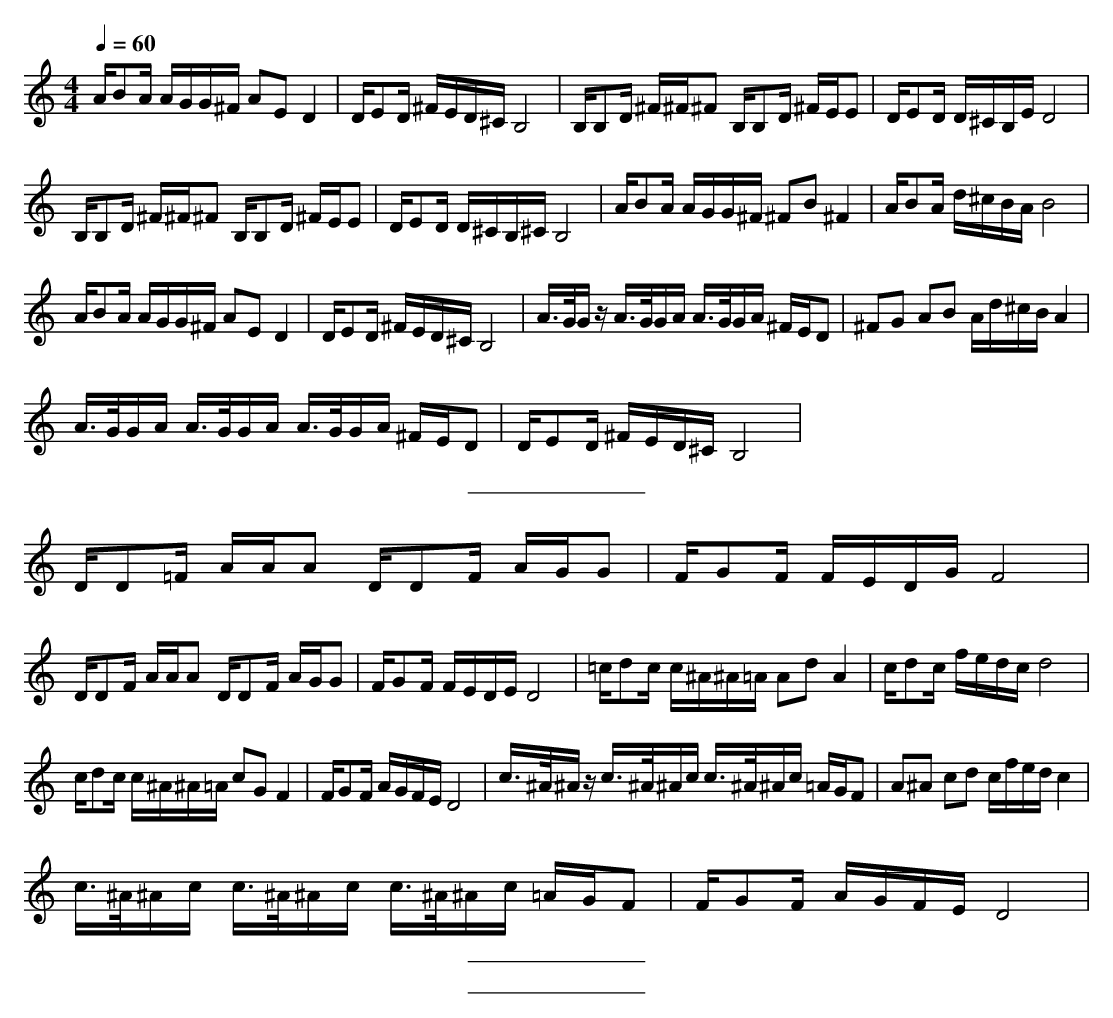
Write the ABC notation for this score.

X:1
T:
M: 4/4
L: 1/8
Q:1/4=60
K:C % 0 sharps
V:1
A/2BA/2 A/2G/2G/2^F/2 AE D2|D/2ED/2 ^F/2E/2D/2^C/2 B,4|B,/2B,D/2 ^F/2^F/2^F B,/2B,D/2 ^F/2E/2E|D/2ED/2 D/2^C/2B,/2E/2 D4|
B,/2B,D/2 ^F/2^F/2^F B,/2B,D/2 ^F/2E/2E|D/2ED/2 D/2^C/2B,/2^C/2 B,4|A/2BA/2 A/2G/2G/2^F/2 ^FB ^F2|A/2BA/2 d/2^c/2B/2A/2 B4|
A/2BA/2 A/2G/2G/2^F/2 AE D2|D/2ED/2 ^F/2E/2D/2^C/2 B,4|A/2>G/2G/2z/2 A/2>G/2G/2A/2 A/2>G/2G/2A/2 ^F/2E/2D|^FG AB A/2d/2^c/2B/2 A2|
A/2>G/2G/2A/2 A/2>G/2G/2A/2 A/2>G/2G/2A/2 ^F/2E/2D|D/2ED/2 ^F/2E/2D/2^C/2 B,4|
%%sep 10 10
D/2D=F/2 A/2A/2A D/2DF/2 A/2G/2G|F/2GF/2 F/2E/2D/2G/2 F4|
D/2DF/2 A/2A/2A D/2DF/2 A/2G/2G|F/2GF/2 F/2E/2D/2E/2 D4|=c/2dc/2 c/2^A/2^A/2=A/2 Ad A2|c/2dc/2 f/2e/2d/2c/2 d4|
c/2dc/2 c/2^A/2^A/2=A/2 cG F2|F/2GF/2 A/2G/2F/2E/2 D4|c/2>^A/2^A/2z/2 c/2>^A/2^A/2c/2 c/2>^A/2^A/2c/2 =A/2G/2F|A^A cd c/2f/2e/2d/2 c2|
c/2>^A/2^A/2c/2 c/2>^A/2^A/2c/2 c/2>^A/2^A/2c/2 =A/2G/2F|F/2GF/2 A/2G/2F/2E/2 D4|
V:2
z/2z/2z/2z/2 z/2z/2z/2z/2 z/2z/2z/2z/2 z/2z/2z/2z/2|z/2z/2z/2z/2 z/2z/2z/2z/2 z/2z/2z/2z/2 z/2z/2z/2z/2|
%%sep 10 10
z/2z/2z/2z/2 z/2z/2z/2z/2 z/2z/2z/2z/2 z/2z/2z/2z/2|z/2z/2z/2z/2 z/2z/2z/2z/2 z/2z/2z/2z/2 z/2z/2z/2z/2|
z/2z/2z/2z/2 z/2z/2z/2z/2 z/2z/2z/2z/2 z/2z/2z/2z/2|z/2z/2z/2z/2 z/2z/2z/2z/2 z/2z/2z/2z/2 z/2z/2z/2z/2|z/2z/2z/2z/2 z/2z/2z/2z/2 z/2z/2z/2z/2 z/2z/2z/2z/2|z/2z/2z/2z/2 z/2z/2z/2z/2 z/2z/2z/2z/2 z/2z/2z/2z/2|
z/2z/2z/2z/2 z/2z/2z/2z/2 z/2z/2z/2z/2 z/2z/2z/2z/2|z/2z/2z/2z/2 z/2z/2z/2z/2 z/2z/2z/2z/2 z/2z/2z/2z/2|z/2z/2z/2z/2 z/2z/2z/2z/2 z/2z/2z/2z/2 z/2z/2z/2z/2|z/2z/2z/2z/2 z/2z/2z/2z/2 z/2z/2z/2z/2 z/2z/2z/2z/2|
z/2z/2z/2z/2 z/2z/2z/2z/2 z/2z/2z/2z/2 z/2z/2z/2z/2|z/2z/2z/2z/2 z/2z/2z/2z/2 z/2z/2z/2z/2 z/2z/2z/2z/2|
%%sep 10 10
z/2z/2z/2z/2 z/2z/2z/2z/2 z/2z/2z/2z/2 z/2z/2z/2z/2|z/2z/2z/2z/2 z/2z/2z/2z/2 z/2z/2z/2z/2 z/2z/2z/2z/2|
z/2z/2z/2z/2 z/2z/2z/2z/2 z/2z/2z/2z/2 z/2z/2z/2z/2|z/2z/2z/2z/2 z/2z/2z/2z/2 z/2z/2z/2z/2 z/2z/2z/2z/2|z/2z/2z/2z/2 z/2z/2z/2z/2 z/2z/2z/2z/2 z/2z/2z/2z/2|z/2z/2z/2z/2 z/2z/2z/2z/2 z/2z/2z/2z/2 z/2z/2z/2z/2|
z/2z/2z/2z/2 z/2z/2z/2z/2 z/2z/2z/2z/2 z/2z/2z/2z/2|z/2z/2z/2z/2 z/2z/2z/2z/2 z/2z/2z/2z/2 z/2z/2z/2z/2|z/2z/2z/2z/2 z/2z/2z/2z/2 z/2z/2z/2z/2 z/2z/2z/2z/2|z/2z/2z/2z/2 z/2z/2z/2z/2 z/2z/2z/2z/2 z/2z/2z/2z/2|
z/2z/2z/2z/2 z/2z/2z/2z/2 z/2z/2z/2z/2 z/2z/2z/2z/2|z/2z/2z/2z/2 z/2z/2z/2z/2 z/2z/2z/2z/2 z/2z/2z/2
